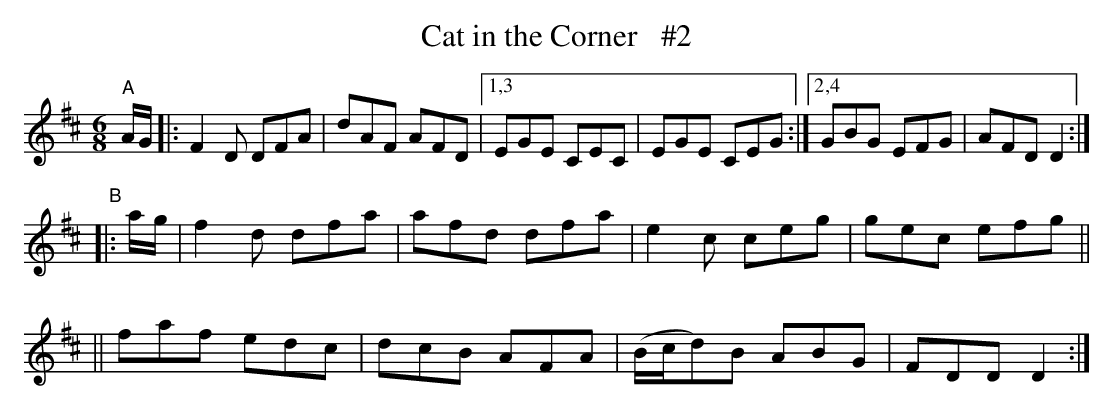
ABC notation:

X:1
T: Cat in the Corner   #2
M: 6/8
L: 1/8
K: D
"^A"A/G/ \
|: F2D DFA | dAF AFD |[1,3 EGE CEC | EGE CEG :|[2,4 GBG EFG | AFD D2 :|
"^B"|: a/g/ \
|  f2d dfa | afd dfa | e2c ceg | gec efg ||
|| faf edc | dcB AFA | (B/c/d)B ABG | FDD D2 :|
